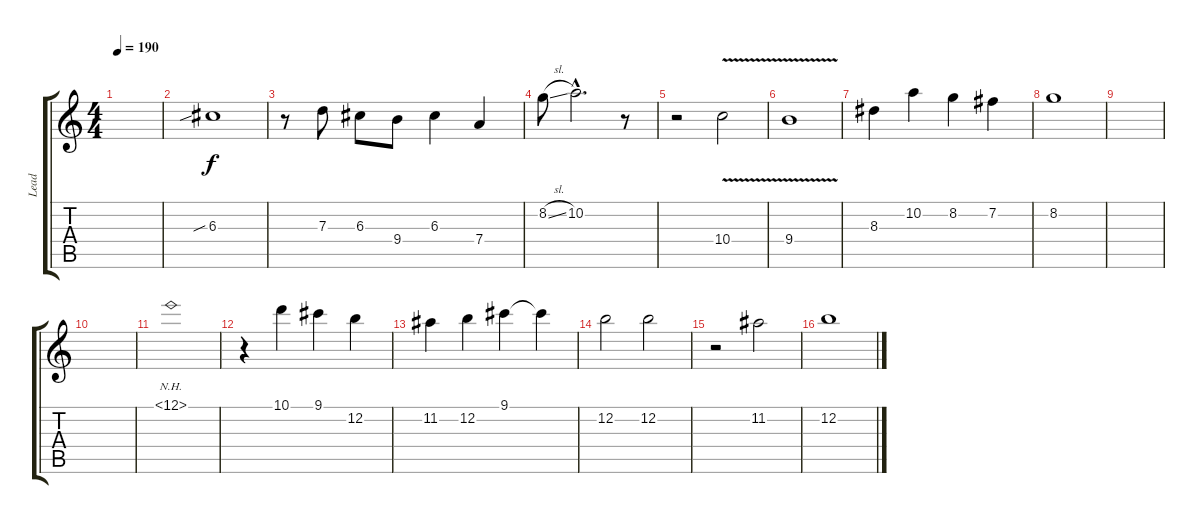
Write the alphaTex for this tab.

\track ("Lead" "Lead") {instrument acousticguitarnylon}
\staff {score tabs}
\tuning (E4 B3 G3 D3 A2 E2) {hide}
\ts (4 4)
\tempo 190
\clef g2
\ks c
|
6.3{sib}.1 |
r.8 7.3.8 6.3.8 9.4.8 6.3.4 7.4.4 |
8.2{sl}.8 10.2{hac}.2{d} r.8 |
r.2 10.4{v}.2 |
9.4{v}.1 |
8.3.4 10.2.4 8.2.4 7.2.4 |
8.2.1 |
|
|
12.1{nh}.1 |
r.4 10.1.4 9.1.4 12.2.4 |
11.2.4 12.2.4 9.1.4 9.1{t}.4 |
12.2.2 12.2.2 |
r.2 11.2.2 |
12.2.1
